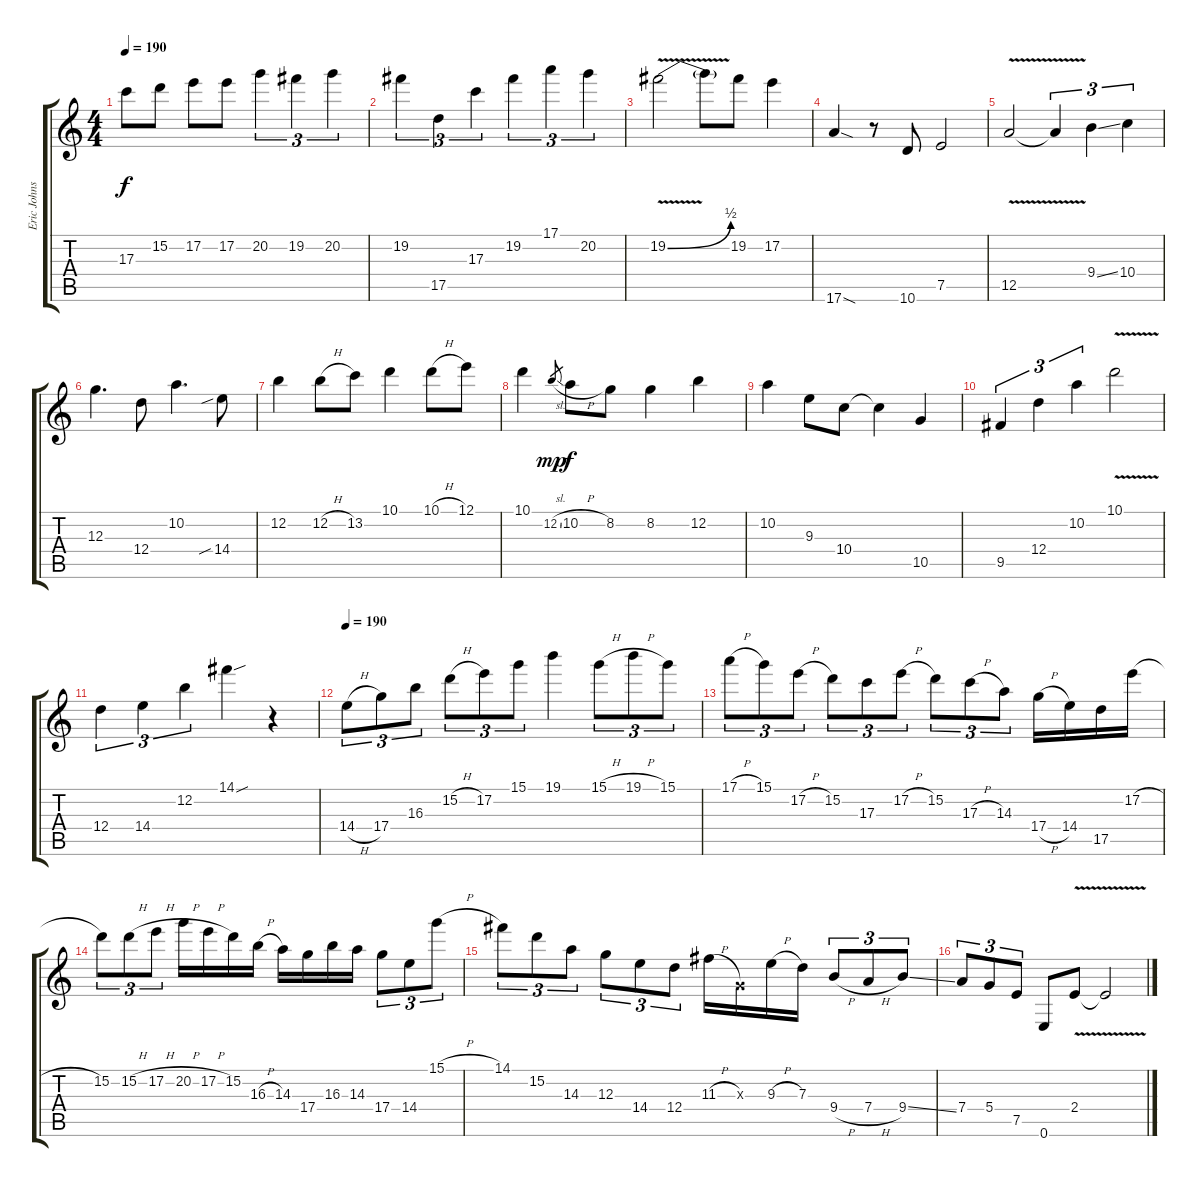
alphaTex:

\track ("Eric Johnson" "Eric Johns") {instrument overdrivenguitar}
\staff {score tabs}
\tuning (E4 B3 G3 D3 A2 E2) {hide}
\ts (4 4)
\tempo 190
\clef g2
\ks c
17.3{t}.8{dy f} 15.2.8 17.2.8 17.2.8 20.2.4{tu (3 2)} 19.2.4{tu (3 2)} 20.2.4{tu (3 2)} |
19.2.4{tu (3 2)} 17.5.4{tu (3 2)} 17.3.4{tu (3 2)} 19.2.4{tu (3 2)} 17.1.4{tu (3 2)} 20.2.4{tu (3 2)} |
19.2{be (bend 0 0 60 2) v}.2 19.2{t}.8 19.2.8 17.2.4 |
17.6{sod}.4 r.8 10.6.8 7.5.2 |
12.5{v}.2 12.5{t}.4{tu (3 2)} 9.4{ss}.4{tu (3 2)} 10.4.4{tu (3 2)} |
12.3.4{d} 12.4.8 10.2.4{d} 14.4{sib}.8 |
12.2.4 12.2{h}.8 13.2.8 10.1.4 10.1{h}.8 12.1.8 |
10.1.4 12.2{sl}.8{gr dy mp} 10.2{h}.8{dy f} 8.2.8 8.2.4 12.2.4 |
10.2.4 9.3.8 10.4.8 10.4{t}.4 10.5.4 |
9.5.4{tu (3 2)} 12.4.4{tu (3 2)} 10.2.4{tu (3 2)} 10.1{v}.2 |
12.4.4{tu (3 2)} 14.4.4{tu (3 2)} 12.2.4{tu (3 2)} 14.1{sou}.4 r.4 |
\tempo 190
14.4{h}.8{tu (3 2)} 17.4.8{tu (3 2)} 16.3.8{tu (3 2)} 15.2{h}.8{tu (3 2)} 17.2.8{tu (3 2)} 15.1.8{tu (3 2)} 19.1.4 15.1{h}.8{tu (3 2)} 19.1{h}.8{tu (3 2)} 15.1.8{tu (3 2)} |
17.1{h}.8{tu (3 2)} 15.1.8{tu (3 2)} 17.2{h}.8{tu (3 2)} 15.2.8{tu (3 2)} 17.3.8{tu (3 2)} 17.2{h}.8{tu (3 2)} 15.2.8{tu (3 2)} 17.3{h}.8{tu (3 2)} 14.3.8{tu (3 2)} 17.4{h}.16 14.4.16 17.5.16 17.2{h}.16 |
15.2.8{tu (3 2)} 15.2{h}.8{tu (3 2)} 17.2{h}.8{tu (3 2)} 20.2{h}.16 17.2{h}.16 15.2.16 16.3{h}.16 14.3.16 17.4.16 16.3.16 14.3.16 17.4.8{tu (3 2)} 14.4.8{tu (3 2)} 15.1{h}.8{tu (3 2)} |
14.1.8{tu (3 2)} 15.2.8{tu (3 2)} 14.3.8{tu (3 2)} 12.3.8{tu (3 2)} 14.4.8{tu (3 2)} 12.4.8{tu (3 2)} 11.3{h}.16 0.3{x}.16 9.3{h}.16 7.3.16 9.4{h}.8{tu (3 2)} 7.4{h}.8{tu (3 2)} 9.4{ss}.8{tu (3 2)} |
7.4.8{tu (3 2)} 5.4.8{tu (3 2)} 7.5.8{tu (3 2)} 0.6.8 2.4{v}.8 2.4{t}.2
